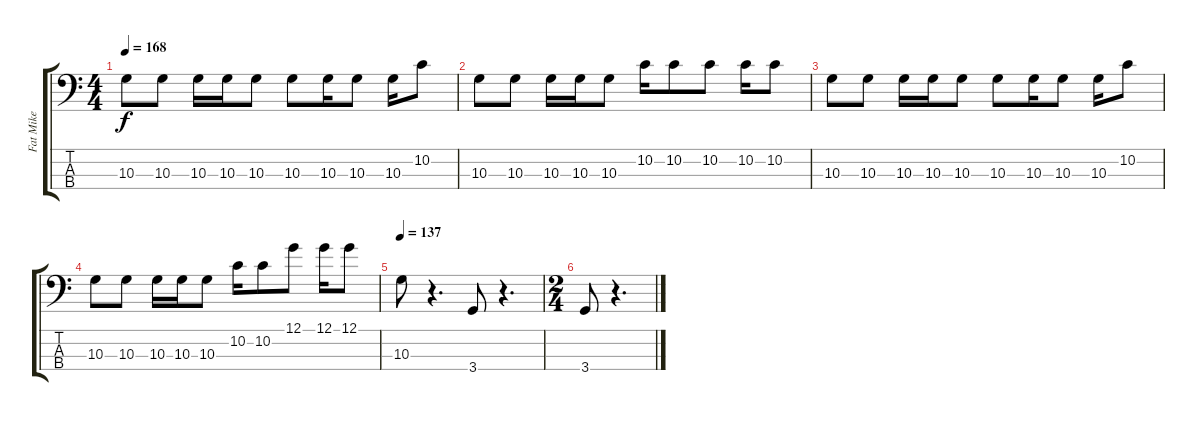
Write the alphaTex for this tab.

\track ("Fat Mike" "Fat Mike") {instrument electricbasspick}
\staff {score tabs}
\tuning (G2 D2 A1 E1) {hide}
\ts (4 4)
\section ("" "")
\tempo 168
\clef f4
\ks c
10.3.8{dy f} 10.3.8 10.3.16 10.3.16 10.3.8 10.3.8 10.3.16 10.3.8 10.3.16 10.2.8 |
10.3.8 10.3.8 10.3.16 10.3.16 10.3.8 10.2.16 10.2.8 10.2.8 10.2.16 10.2.8 |
10.3.8 10.3.8 10.3.16 10.3.16 10.3.8 10.3.8 10.3.16 10.3.8 10.3.16 10.2.8 |
10.3.8 10.3.8 10.3.16 10.3.16 10.3.8 10.2.16 10.2.8 12.1.8 12.1.16 12.1.8 |
\tempo 137
10.3.8 r.4{d} 3.4.8 r.4{d} |
\ts (2 4)
3.4.8 r.4{d}
